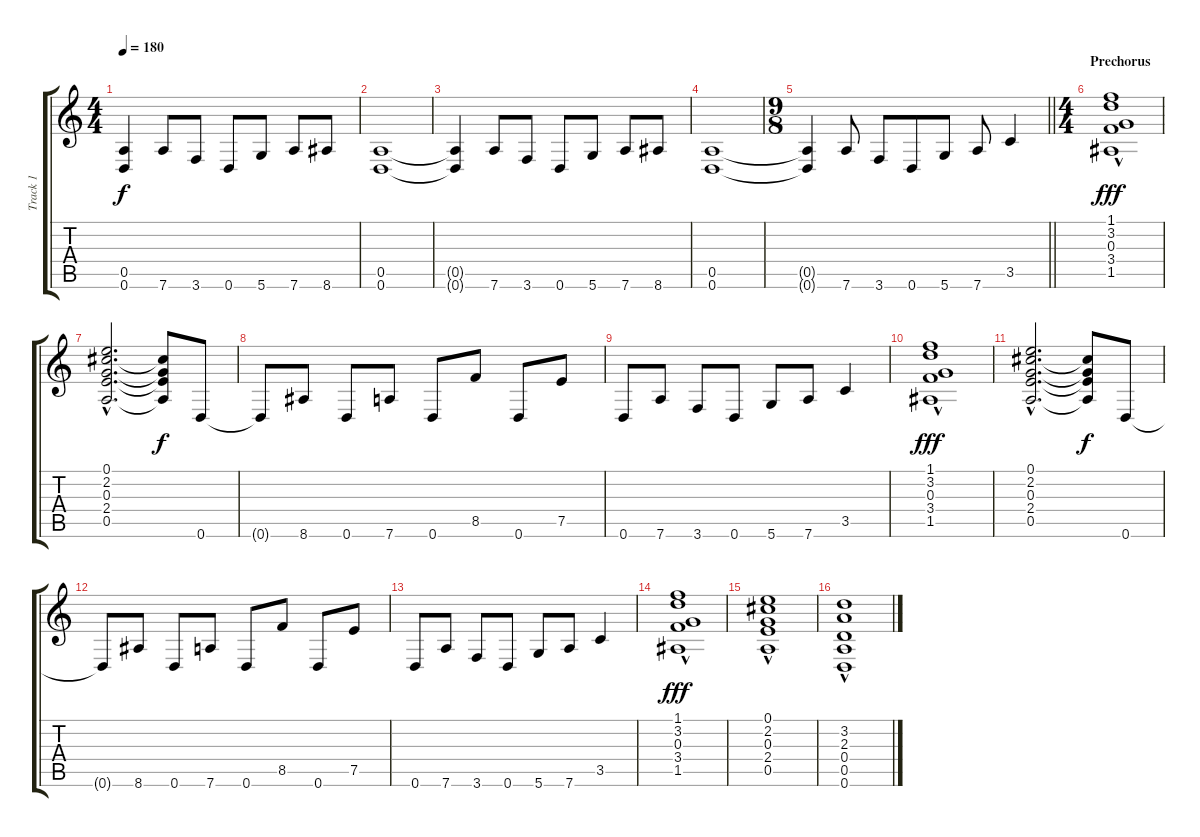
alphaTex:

\track ("Track 1" "Track 1") {instrument distortionguitar}
\staff {score tabs}
\tuning (E4 B3 G3 D3 A2 D2) {hide}
\ts (4 4)
\tempo 180
\clef g2
\ks c
(0.5{t} 0.6{t}).4{dy f} 7.6.8 3.6.8 0.6.8 5.6.8 7.6.8 8.6.8 |
(0.5 0.6).1 |
(0.5{t} 0.6{t}).4 7.6.8 3.6.8 0.6.8 5.6.8 7.6.8 8.6.8 |
(0.5 0.6).1 |
\ts (9 8)
\barLineRight lightlight
(0.5{t} 0.6{t}).4 7.6.8 3.6.8 0.6.8 5.6.8 7.6.8 3.5.4 |
\ts (4 4)
\section ("" "Prechorus")
(1.1{hac} 3.2{hac} 0.3{hac} 3.4{hac} 1.5{hac}).1{dy fff instrument electricguitarclean} |
(0.1{hac} 2.2{hac} 0.3{hac} 2.4{hac} 0.5{hac}).2{d} (2.2{t} 0.3{t} 2.4{t} 0.5{t}).8{dy f} 0.6.8{instrument distortionguitar} |
0.6{t}.8 8.6.8 0.6.8 7.6.8 0.6.8 8.5.8 0.6.8 7.5.8 |
0.6.8 7.6.8 3.6.8 0.6.8 5.6.8 7.6.8 3.5.4 |
(1.1{hac} 3.2{hac} 0.3{hac} 3.4{hac} 1.5{hac}).1{dy fff instrument electricguitarclean} |
(0.1{hac} 2.2{hac} 0.3{hac} 2.4{hac} 0.5{hac}).2{d} (2.2{t} 0.3{t} 2.4{t} 0.5{t}).8{dy f} 0.6.8{instrument distortionguitar} |
0.6{t}.8 8.6.8 0.6.8 7.6.8 0.6.8 8.5.8 0.6.8 7.5.8 |
0.6.8 7.6.8 3.6.8 0.6.8 5.6.8 7.6.8 3.5.4 |
(1.1{hac} 3.2{hac} 0.3{hac} 3.4{hac} 1.5{hac}).1{dy fff instrument electricguitarclean} |
(0.1{hac} 2.2{hac} 0.3{hac} 2.4{hac} 0.5{hac}).1 |
(3.2{hac} 2.3{hac} 0.4{hac} 0.5{hac} 0.6{hac}).1
